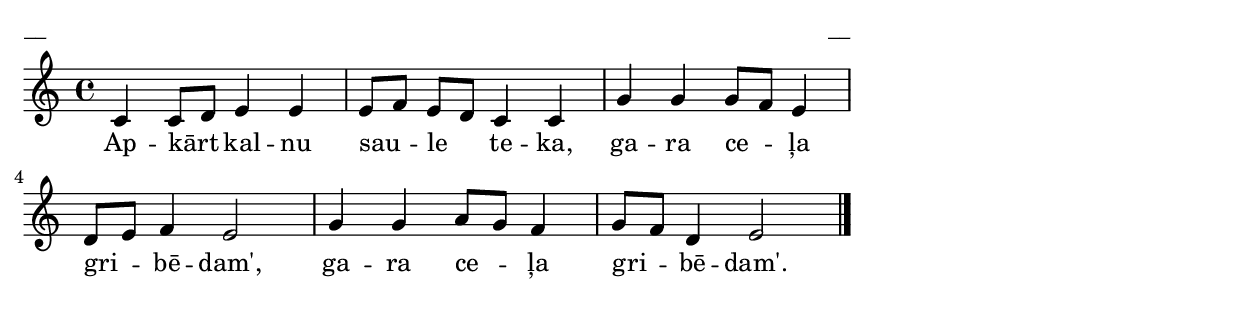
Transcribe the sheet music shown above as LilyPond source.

\version "2.13.16"
%\header {
%    title = "Apkārt kalnu saule teka",AA lapas, Saule, Dieviņš, laima
%}
\paper {
line-width = 14\cm
left-margin = 0.4\cm
between-system-padding = 0.1\cm
between-system-space = 0.1\cm
}
\layout {
indent = #0
ragged-last = ##f
}

voiceA = \relative c' {
\clef "treble"
\key c \major
\time 4/4
c4 c8[ d] e4 e |
e8[ f] e[ d] c4 c |
g'4 g g8[ f] e4 |
d8[ e] f4 e2 |
g4 g a8[ g] f4 |
g8[ f] d4 e2 |
\bar "|."
} 

lyricA = \lyricmode {
Ap -- kārt kal -- nu sau -- le te -- ka, ga -- ra ce -- ļa gri -- bē -- dam',
ga -- ra ce -- ļa gri -- bē -- dam'.
} 

fullScore = <<
\new Staff {
<<
\new Voice = "voiceA" { \oneVoice \autoBeamOff \voiceA }
\lyricsto "voiceA" \new Lyrics \lyricA
>>
}
>>

\score {
\fullScore
\header { piece = "__" opus = "__" }
}
\markup { \with-color #(x11-color 'white) \sans \smaller "__" }
\score {
\unfoldRepeats
\fullScore
\midi {
\context { \Staff \remove "Staff_performer" }
\context { \Voice \consists "Staff_performer" }
}
}


